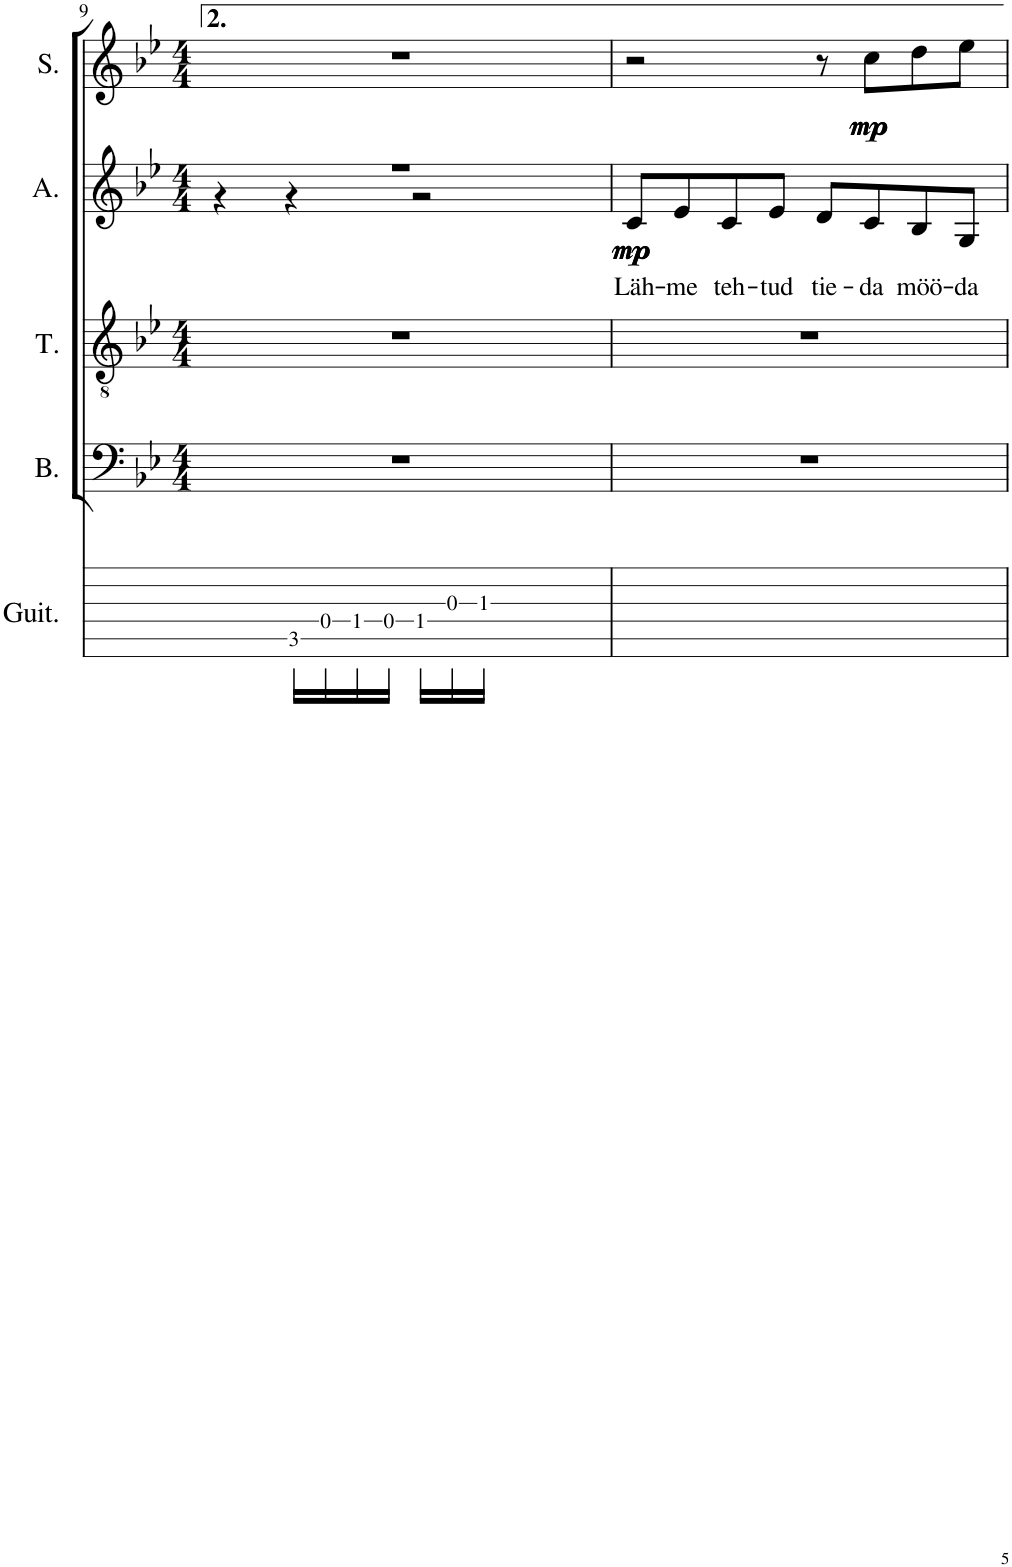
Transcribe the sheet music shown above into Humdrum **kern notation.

**kern	**kern	**kern	**kern	**text	**dynam	**kern	**dynam
*part5	*part4	*part3	*part2	*part2	*part2	*part1	*part1
*staff5	*staff4	*staff3	*staff2	*staff2	*staff2	*staff1	*staff1
*I"Guit.	*I"Bass	*I"Tenor	*I"Alto	*	*	*I"Soprano	*
*I'Guit.	*I'B.	*I'T.	*I'A.	*	*	*I'S.	*
!!LO:PB:g=z
*	*clefF4	*clefGv2	*clefG2	*	*	*clefG2	*
*k[b-e-]	*k[b-e-]	*k[b-e-]	*k[b-e-]	*	*	*k[b-e-]	*
*M4/4	*M4/4	*M4/4	*M4/4	*	*	*M4/4	*
=9	=9	=9	=9	=9	=9	=9	=9
*	*	*	*^	*	*	*	*
4r	1r	1r	1r	4r	.	.	1r	.
16C\LL	.	.	.	4r	.	.	.	.
16D\	.	.	.	.	.	.	.	.
16E-\	.	.	.	.	.	.	.	.
16D\JJ	.	.	.	.	.	.	.	.
16E-\LL	.	.	.	2r	.	.	.	.
16G\	.	.	.	.	.	.	.	.
16G#X\JJ	.	.	.	.	.	.	.	.
16r	.	.	.	.	.	.	.	.
4r	.	.	.	.	.	.	.	.
*	*	*	*v	*v	*	*	*	*
=10	=10	=10	=10	=10	=10	=10	=10
!	!	!	!	!LO:LY:b	!LO:DY:b	!	!
!	!	!	!	!	!LO:DY:n=1:b	!	!
!	!	!	!	!	!LO:DY:n=2:b	!	!
1r	1r	1r	8c/L	Läh-	mp mp mp	2r	.
!	!	!	!	!LO:LY:b	!	!	!
.	.	.	8e-/	-me	.	.	.
!	!	!	!	!LO:LY:b	!	!	!
.	.	.	8c/	teh-	.	.	.
!	!	!	!	!LO:LY:b	!	!	!
.	.	.	8e-/J	-tud	.	.	.
!	!	!	!	!LO:LY:b	!	!	!
.	.	.	8d/L	tie-	.	8r	.
!	!	!	!	!LO:LY:b	!	!	!LO:DY:b
!	!	!	!	!	!	!	!LO:DY:n=1:b
!	!	!	!	!	!	!	!LO:DY:n=2:b
.	.	.	8c/	-da	.	8cc\L	mp mp mp
!	!	!	!	!LO:LY:b	!	!	!
.	.	.	8B-/	möö-	.	8dd\	.
!	!	!	!	!LO:LY:b	!	!	!
.	.	.	8G/J	-da	.	8ee-\J	.
=	=	=	=	=	=	=	=
*-	*-	*-	*-	*-	*-	*-	*-
